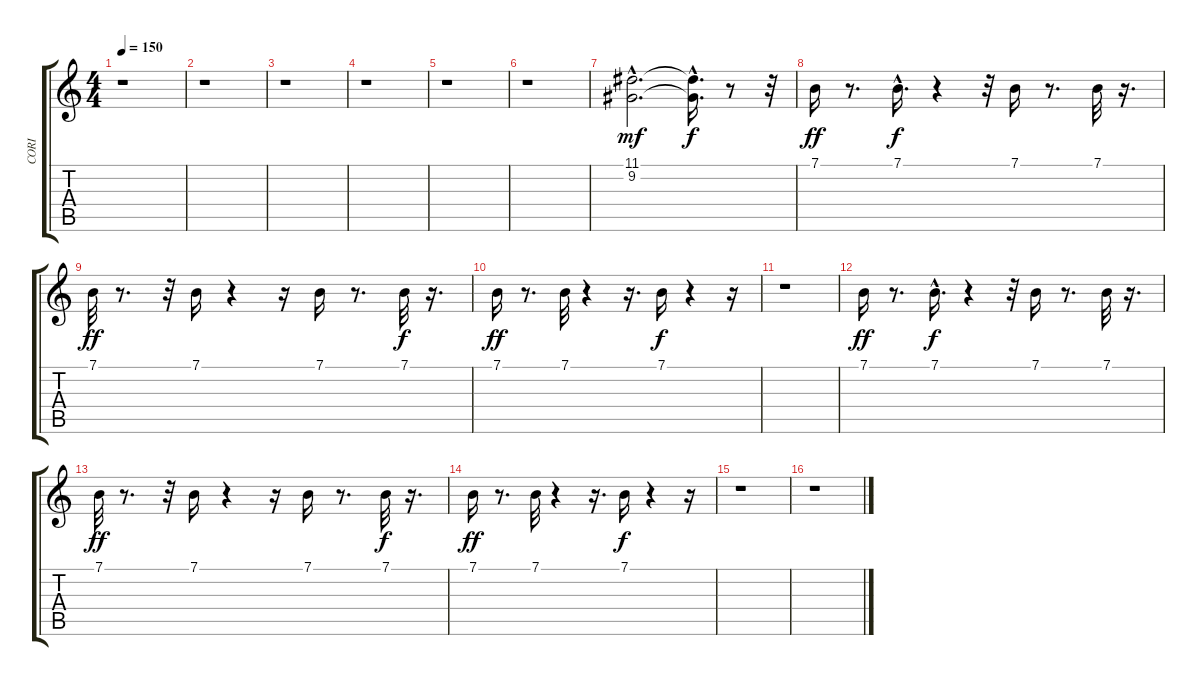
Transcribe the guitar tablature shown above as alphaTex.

\track ("CORI" "CORI") {instrument lead3calliope}
\staff {score tabs}
\tuning (E4 B3 G3 D3 A2 E2) {hide}
\ts (4 4)
\tempo 150
\clef g2
\ks c
r.1{dy f} |
r.1 |
r.1 |
r.1 |
r.1 |
r.1 |
(11.1{hac} 9.2{hac}).2{d dy mf} (11.1{hac t} 9.2{hac t}).16{d dy f} r.8 r.32 |
7.1.16{dy ff} r.8{d} 7.1{hac}.16{d dy f} r.4 r.32 7.1.16 r.8{d} 7.1.32 r.16{d} |
7.1.32{dy ff} r.8{d} r.32 7.1.16 r.4 r.16 7.1.16 r.8{d} 7.1.32{dy f} r.16{d} |
7.1.16{dy ff} r.8{d} 7.1.32 r.4 r.16{d} 7.1.16{dy f} r.4 r.16 |
r.1 |
7.1.16{dy ff} r.8{d} 7.1{hac}.16{d dy f} r.4 r.32 7.1.16 r.8{d} 7.1.32 r.16{d} |
7.1.32{dy ff} r.8{d} r.32 7.1.16 r.4 r.16 7.1.16 r.8{d} 7.1.32{dy f} r.16{d} |
7.1.16{dy ff} r.8{d} 7.1.32 r.4 r.16{d} 7.1.16{dy f} r.4 r.16 |
r.1 |
r.1
